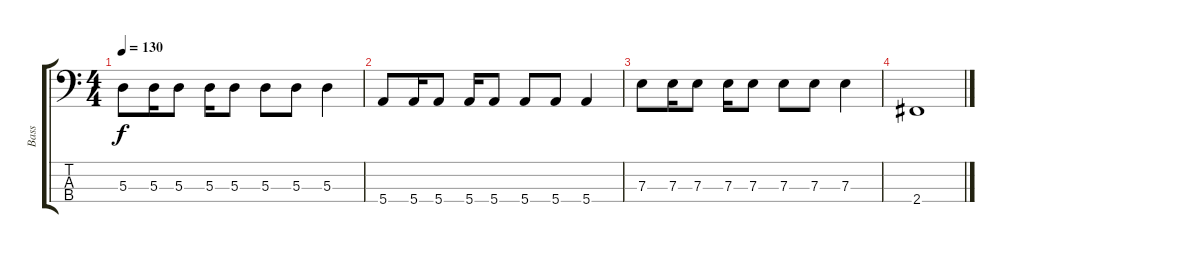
\track ("Bass" "Bass") {instrument electricbassfinger}
\staff {score tabs}
\tuning (G2 D2 A1 E1) {hide}
\ts (4 4)
\tempo 130
\clef f4
\ks c
5.3.8{dy f} 5.3.16 5.3.8 5.3.16 5.3.8 5.3.8 5.3.8 5.3.4 |
5.4.8 5.4.16 5.4.8 5.4.16 5.4.8 5.4.8 5.4.8 5.4.4 |
7.3.8 7.3.16 7.3.8 7.3.16 7.3.8 7.3.8 7.3.8 7.3.4 |
2.4.1
